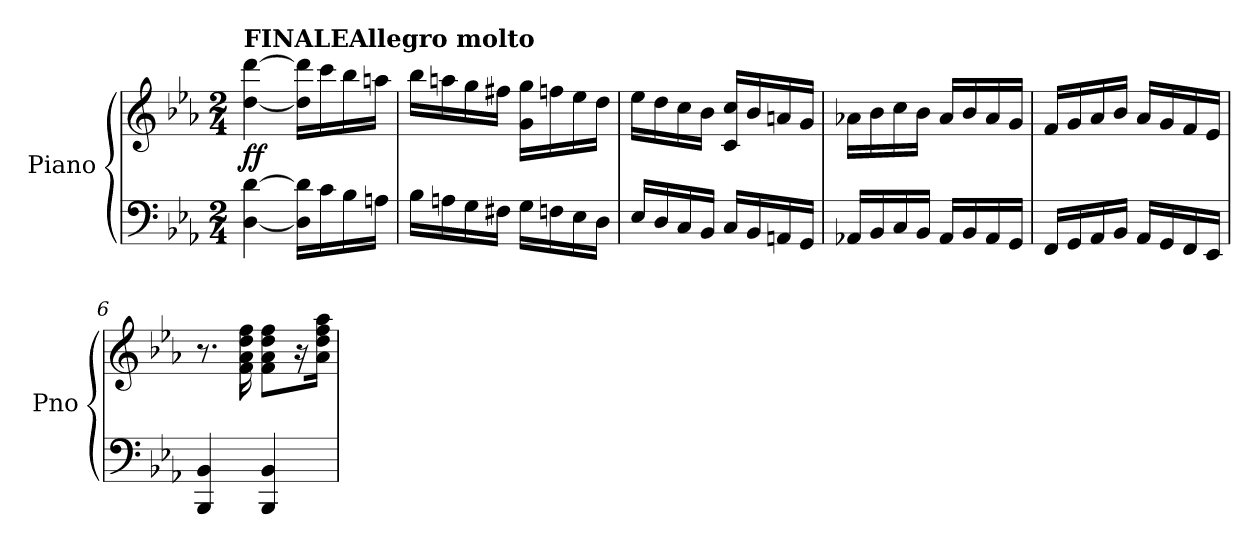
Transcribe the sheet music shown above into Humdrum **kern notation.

**kern	**kern	**dynam
*part1	*part1	*part1
*staff2	*staff1	*staff1/2
*I"Piano	*	*
*I'Pno	*	*
*clefF4	*clefG2	*
*k[b-e-a-]	*k[b-e-a-]	*
*M2/4	*M2/4	*
=1	=1	=1
!	!LO:TX:a:B:t=FINALEAllegro molto	!
!	!	!LO:DY:b
[4D\ [4d\	[4dd\ [4ddd\	ff
16D\] 16d\]LL	16dd\] 16ddd\]LL	.
16c\	16ccc\	.
16B-\	16bb-\	.
16An\JJ	16aan\JJ	.
=2	=2	=2
16B-\LL	16bb-\LL	.
16An\	16aan\	.
16G\	16gg\	.
16F#X\JJ	16ff#X\JJ	.
16G\LL	16g\ 16gg\LL	.
16Fn\	16ffn\	.
16E-\	16ee-\	.
16D\JJ	16dd\JJ	.
=3	=3	=3
16E-/LL	16ee-\LL	.
16D/	16dd\	.
16C/	16cc\	.
16BB-/JJ	16b-\JJ	.
16C/LL	16c/ 16cc/LL	.
16BB-/	16b-/	.
16AAn/	16an/	.
16GG/JJ	16g/JJ	.
=4	=4	=4
16AA-X/LL	16a-X\LL	.
16BB-/	16b-\	.
16C/	16cc\	.
16BB-/JJ	16b-\JJ	.
16AA-/LL	16a-/LL	.
16BB-/	16b-/	.
16AA-/	16a-/	.
16GG/JJ	16g/JJ	.
=5	=5	=5
16FF/LL	16f/LL	.
16GG/	16g/	.
16AA-/	16a-/	.
16BB-/JJ	16b-/JJ	.
16AA-/LL	16a-/LL	.
16GG/	16g/	.
16FF/	16f/	.
16EE-/JJ	16e-/JJ	.
!!LO:LB:g=z
=6	=6	=6
4BBB-/ 4BB-/	8.r	.
.	16f\ 16a-\ 16dd\ 16ff\	.
4BBB-/ 4BB-/	8f\ 8a-\ 8dd\ 8ff\L	.
.	16r	.
.	16a-\ 16dd\ 16ff\ 16aa-\Jk	.
=	=	=
*-	*-	*-
